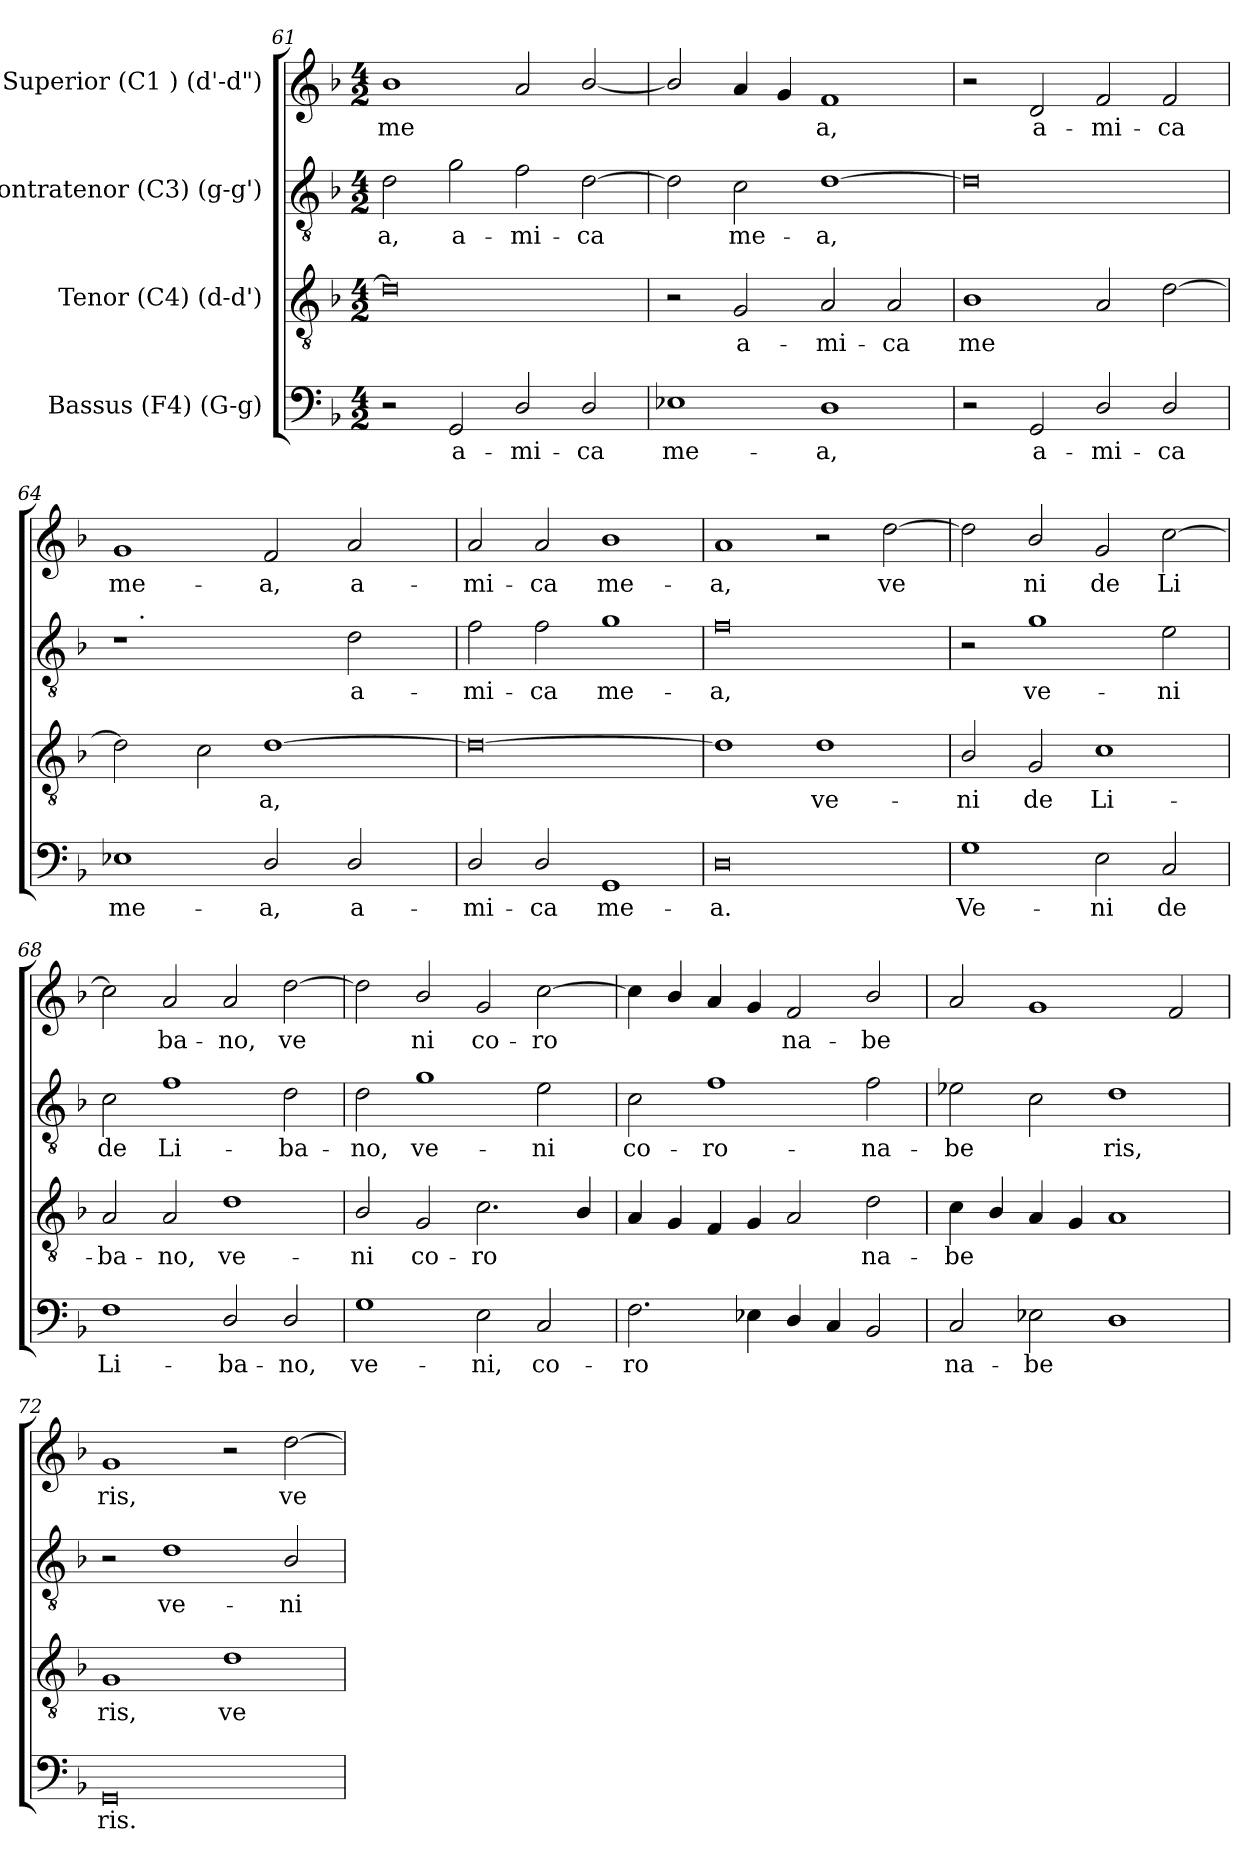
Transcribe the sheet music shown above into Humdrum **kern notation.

**kern	**text	**kern	**text	**kern	**text	**kern	**text
*part4	*part4	*part3	*part3	*part2	*part2	*part1	*part1
*staff4	*staff4	*staff3	*staff3	*staff2	*staff2	*staff1	*staff1
*I"Bassus (F4)  (G-g)	*	*I"Tenor (C4)  (d-d')	*	*I"Contratenor (C3)  (g-g')	*	*I"Superior (C1 )  (d'-d")	*
*clefF4	*	*clefGv2	*	*clefGv2	*	*clefG2	*
*k[b-]	*	*k[b-]	*	*k[b-]	*	*k[b-]	*
*F:	*	*F:	*	*F:	*	*F:	*
*M4/2	*	*M4/2	*	*M4/2	*	*M4/2	*
=61	=61	=61	=61	=61	=61	=61	=61
!	!	!	!LO:LY:b:cj	!	!LO:LY:b:cj	!	!LO:LY:b:cj
2r	.	0d]	.	2d\	-a,	1b-	me-
!	!LO:LY:b:cj	!	!	!	!LO:LY:b:cj	!	!
2GG/	a-	.	.	2g\	a-	.	.
!	!LO:LY:b:cj	!	!	!	!LO:LY:b:cj	!	!LO:LY:b:cj
2D/	-mi-	.	.	2f\	-mi-	2a/	--
!	!LO:LY:b:cj	!	!	!	!LO:LY:b:cj	!	!LO:LY:b:cj
2D/	-ca	.	.	[>2d\	-ca	[<2b-/	--
=62	=62	=62	=62	=62	=62	=62	=62
!	!LO:LY:b:cj	!	!	!	!LO:LY:b:cj	!	!LO:LY:b:cj
1E-	me-	2r	.	2d\]	.	2b-/]	--
!	!	!	!LO:LY:b:cj	!	!LO:LY:b:cj	!	!LO:LY:b:cj
.	.	2G/	a-	2c\	me-	4a/	--
!	!	!	!	!	!	!	!LO:LY:b:cj
.	.	.	.	.	.	4g/	--
!	!LO:LY:b:cj	!	!LO:LY:b:cj	!	!LO:LY:b:cj	!	!LO:LY:b:cj
1D	-a,	2A/	-mi-	[>1d	-a,	1f	-a,
!	!	!	!LO:LY:b:cj	!	!	!	!
.	.	2A/	-ca	.	.	.	.
=63	=63	=63	=63	=63	=63	=63	=63
!	!	!	!LO:LY:b:cj	!	!LO:LY:b:cj	!	!
2r	.	1B-	me-	0d]	.	2r	.
!	!LO:LY:b:cj	!	!	!	!	!	!LO:LY:b:cj
2GG/	a-	.	.	.	.	2d/	a-
!	!LO:LY:b:cj	!	!LO:LY:b:cj	!	!	!	!LO:LY:b:cj
2D/	-mi-	2A/	--	.	.	2f/	-mi-
!	!LO:LY:b:cj	!	!LO:LY:b:cj	!	!	!	!LO:LY:b:cj
2D/	-ca	[<2d\	--	.	.	2f/	-ca
!!LO:LB:g=z
=64	=64	=64	=64	=64	=64	=64	=64
!	!LO:LY:b:cj	!	!LO:LY:b:cj	!	!	!	!LO:LY:b:cj
*	*	*	*	*^	*	*	*
1E-	me-	2d\]	--	1r	16.ryy	.	1g	me-
!	!	!	!	!	!LO:TX:a:t=.	!	!	!
.	.	.	.	.	1ryy	.	.	.
!	!	!	!LO:LY:b:cj	!	!	!	!	!
.	.	2c\	--	.	.	.	.	.
!	!LO:LY:b:cj	!	!LO:LY:b:cj	!	!	!	!	!LO:LY:b:cj
2D/	-a,	[>1d	-a,	2ryy	.	.	2f/	-a,
.	.	.	.	.	2ryy	.	.	.
!	!LO:LY:b:cj	!	!	!	!	!LO:LY:b:cj	!	!LO:LY:b:cj
2D/	a-	.	.	2d\	.	a-	2a/	a-
.	.	.	.	.	4ryy	.	.	.
.	.	.	.	.	8ryy	.	.	.
.	.	.	.	.	32ryy	.	.	.
=65	=65	=65	=65	=65	=65	=65	=65	=65
!	!LO:LY:b:cj	!	!LO:LY:b:cj	!	!	!LO:LY:b:cj	!	!LO:LY:b:cj
*	*	*	*	*v	*v	*	*	*
2D/	-mi-	0d_>	.	2f\	-mi-	2a/	-mi-
!	!LO:LY:b:cj	!	!	!	!LO:LY:b:cj	!	!LO:LY:b:cj
2D/	-ca	.	.	2f\	-ca	2a/	-ca
!	!LO:LY:b:cj	!	!	!	!LO:LY:b:cj	!	!LO:LY:b:cj
1GG	me-	.	.	1g	me-	1b-	me-
=66	=66	=66	=66	=66	=66	=66	=66
!	!LO:LY:b:cj	!	!LO:LY:b:cj	!	!LO:LY:b:cj	!	!LO:LY:b:cj
0D	-a.	1d]	.	0f	-a,	1a	-a,
!	!	!	!LO:LY:b:cj	!	!	!	!
.	.	1d	ve-	.	.	2r	.
!	!	!	!	!	!	!	!LO:LY:b:cj
.	.	.	.	.	.	[>2dd\	ve-
=67	=67	=67	=67	=67	=67	=67	=67
!	!LO:LY:b:cj	!	!LO:LY:b:cj	!	!	!	!LO:LY:b:cj
1G	Ve-	2B-/	-ni	2r	.	2dd\]	--
!	!	!	!LO:LY:b:cj	!	!LO:LY:b:cj	!	!LO:LY:b:cj
.	.	2G/	de	1g	ve-	2b-/	-ni
!	!LO:LY:b:cj	!	!LO:LY:b:cj	!	!	!	!LO:LY:b:cj
2E\	-ni	1c	Li-	.	.	2g/	de
!	!LO:LY:b:cj	!	!	!	!LO:LY:b:cj	!	!LO:LY:b:cj
2C/	de	.	.	2e\	-ni	[>2cc\	Li-
=68	=68	=68	=68	=68	=68	=68	=68
!	!LO:LY:b:cj	!	!LO:LY:b:cj	!	!LO:LY:b:cj	!	!LO:LY:b:cj
1F	Li-	2A/	-ba-	2c\	de	2cc\]	--
!	!	!	!LO:LY:b:cj	!	!LO:LY:b:cj	!	!LO:LY:b:cj
.	.	2A/	-no,	1f	Li-	2a/	-ba-
!	!LO:LY:b:cj	!	!LO:LY:b:cj	!	!	!	!LO:LY:b:cj
2D/	-ba-	1d	ve-	.	.	2a/	-no,
!	!LO:LY:b:cj	!	!	!	!LO:LY:b:cj	!	!LO:LY:b:cj
2D/	-no,	.	.	2d\	-ba-	[<2dd\	ve-
!!LO:LB:g=z
=69	=69	=69	=69	=69	=69	=69	=69
!	!LO:LY:b:cj	!	!LO:LY:b:cj	!	!LO:LY:b:cj	!	!LO:LY:b:cj
1G	ve-	2B-/	-ni	2d\	-no,	2dd\]	--
!	!	!	!LO:LY:b:cj	!	!LO:LY:b:cj	!	!LO:LY:b:cj
.	.	2G/	co-	1g	ve-	2b-/	-ni
!	!LO:LY:b:cj	!	!LO:LY:b:cj	!	!	!	!LO:LY:b:cj
2E\	-ni,	2.c\	-ro-	.	.	2g/	co-
!	!LO:LY:b:cj	!	!	!	!LO:LY:b:cj	!	!LO:LY:b:cj
2C/	co-	.	.	2e\	-ni	[>2cc\	-ro-
!	!	!	!LO:LY:b:cj	!	!	!	!
.	.	4B-/	--	.	.	.	.
=70	=70	=70	=70	=70	=70	=70	=70
!	!LO:LY:b:cj	!	!LO:LY:b:cj	!	!LO:LY:b:cj	!	!LO:LY:b:cj
2.F\	-ro-	4A/	--	2c\	co-	4cc\]	--
!	!	!	!LO:LY:b:cj	!	!	!	!LO:LY:b:cj
.	.	4G/	--	.	.	4b-/	--
!	!	!	!LO:LY:b:cj	!	!LO:LY:b:cj	!	!LO:LY:b:cj
.	.	4F/	--	1f	-ro-	4a/	--
!	!LO:LY:b:cj	!	!LO:LY:b:cj	!	!	!	!LO:LY:b:cj
4E-\	--	4G/	--	.	.	4g/	--
!	!LO:LY:b:cj	!	!LO:LY:b:cj	!	!	!	!LO:LY:b:cj
4D/	--	2A/	--	.	.	2f/	-na-
!	!LO:LY:b:cj	!	!	!	!	!	!
4C/	--	.	.	.	.	.	.
!	!LO:LY:b:cj	!	!LO:LY:b:cj	!	!LO:LY:b:cj	!	!LO:LY:b:cj
2BB-/	--	2d\	-na-	2f\	-na-	2b-/	-be-
=71	=71	=71	=71	=71	=71	=71	=71
!	!LO:LY:b:cj	!	!LO:LY:b:cj	!	!LO:LY:b:cj	!	!LO:LY:b:cj
2C/	-na-	4c\	-be-	2e-\	-be-	2a/	--
!	!	!	!LO:LY:b:cj	!	!	!	!
.	.	4B-/	--	.	.	.	.
!	!LO:LY:b:cj	!	!LO:LY:b:cj	!	!LO:LY:b:cj	!	!LO:LY:b:cj
2E-\	-be-	4A/	--	2c\	--	1g	--
!	!	!	!LO:LY:b:cj	!	!	!	!
.	.	4G/	--	.	.	.	.
!	!LO:LY:b:cj	!	!LO:LY:b:cj	!	!LO:LY:b:cj	!	!
1D	--	1A	--	1d	-ris,	.	.
!	!	!	!	!	!	!	!LO:LY:b:cj
.	.	.	.	.	.	2f/	--
=72	=72	=72	=72	=72	=72	=72	=72
!	!LO:LY:b:cj	!	!LO:LY:b:cj	!	!	!	!LO:LY:b:cj
0GG	-ris.	1G	-ris,	2r	.	1g	-ris,
!	!	!	!	!	!LO:LY:b:cj	!	!
.	.	.	.	1d	ve-	.	.
!	!	!	!LO:LY:b:cj	!	!	!	!
.	.	1d	ve-	.	.	2r	.
!	!	!	!	!	!LO:LY:b:cj	!	!LO:LY:b:cj
.	.	.	.	2B-/	-ni	[>2dd\	ve-
=	=	=	=	=	=	=	=
*-	*-	*-	*-	*-	*-	*-	*-
